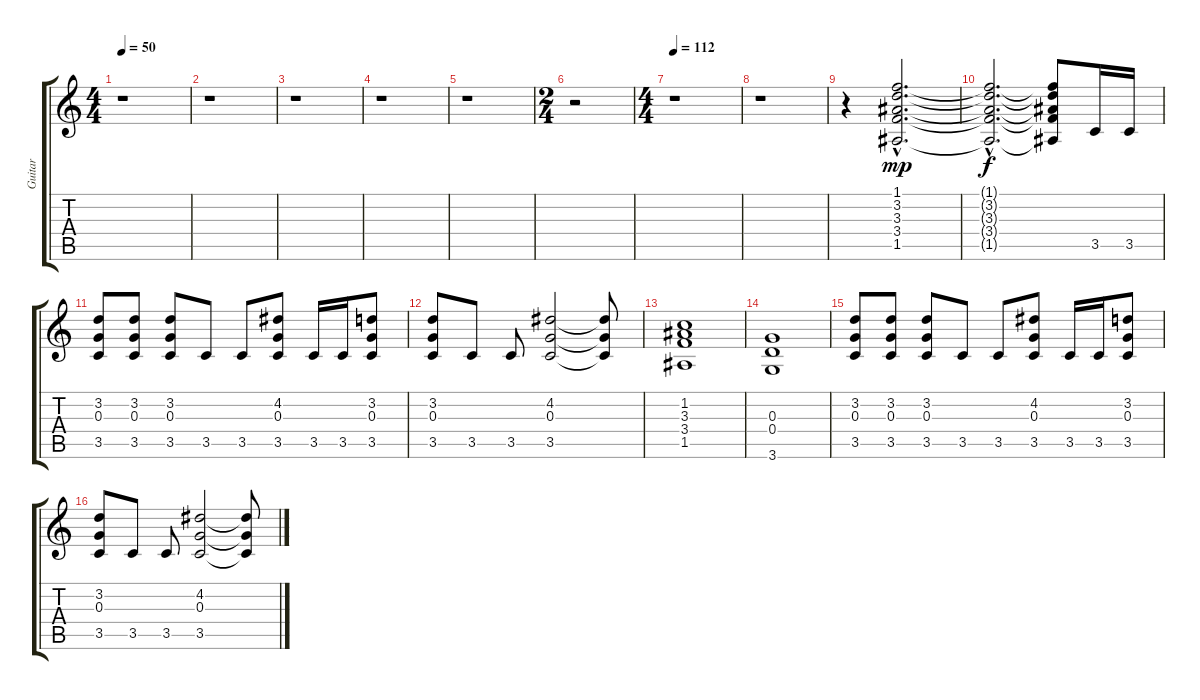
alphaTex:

\track ("Guitar" "Guitar") {instrument distortionguitar}
\staff {score tabs}
\tuning (E4 B3 G3 D3 A2 E2) {hide}
\ts (4 4)
\tempo 50
\clef g2
\ks c
r.1{dy f} |
r.1 |
r.1 |
r.1 |
r.1 |
\ts (2 4)
r.2 |
\ts (4 4)
\tempo 112
r.1 |
r.1 |
r.4 (1.1{hac} 3.2{hac} 3.3{hac} 3.4{hac} 1.5{hac}).2{d dy mp} |
(1.1{hac t} 3.2{hac t} 3.3{hac t} 3.4{hac t} 1.5{hac t}).2{d dy f} (1.1{t} 3.2{t} 3.3{t} 3.4{t} 1.5{t}).8 3.5.16 3.5.16 |
(3.2 0.3 3.5).8 (3.2 0.3 3.5).8 (3.2 0.3 3.5).8 3.5.8 3.5.8 (4.2 0.3 3.5).8 3.5.16 3.5.16 (3.2 0.3 3.5).8 |
(3.2 0.3 3.5).8 3.5.8 3.5.8 (4.2 0.3 3.5).2 (4.2{t} 0.3{t} 3.5{t}).8 |
(1.2 3.3 3.4 1.5).1 |
(0.3 0.4 3.6).1 |
(3.2 0.3 3.5).8 (3.2 0.3 3.5).8 (3.2 0.3 3.5).8 3.5.8 3.5.8 (4.2 0.3 3.5).8 3.5.16 3.5.16 (3.2 0.3 3.5).8 |
(3.2 0.3 3.5).8 3.5.8 3.5.8 (4.2 0.3 3.5).2 (4.2{t} 0.3{t} 3.5{t}).8
